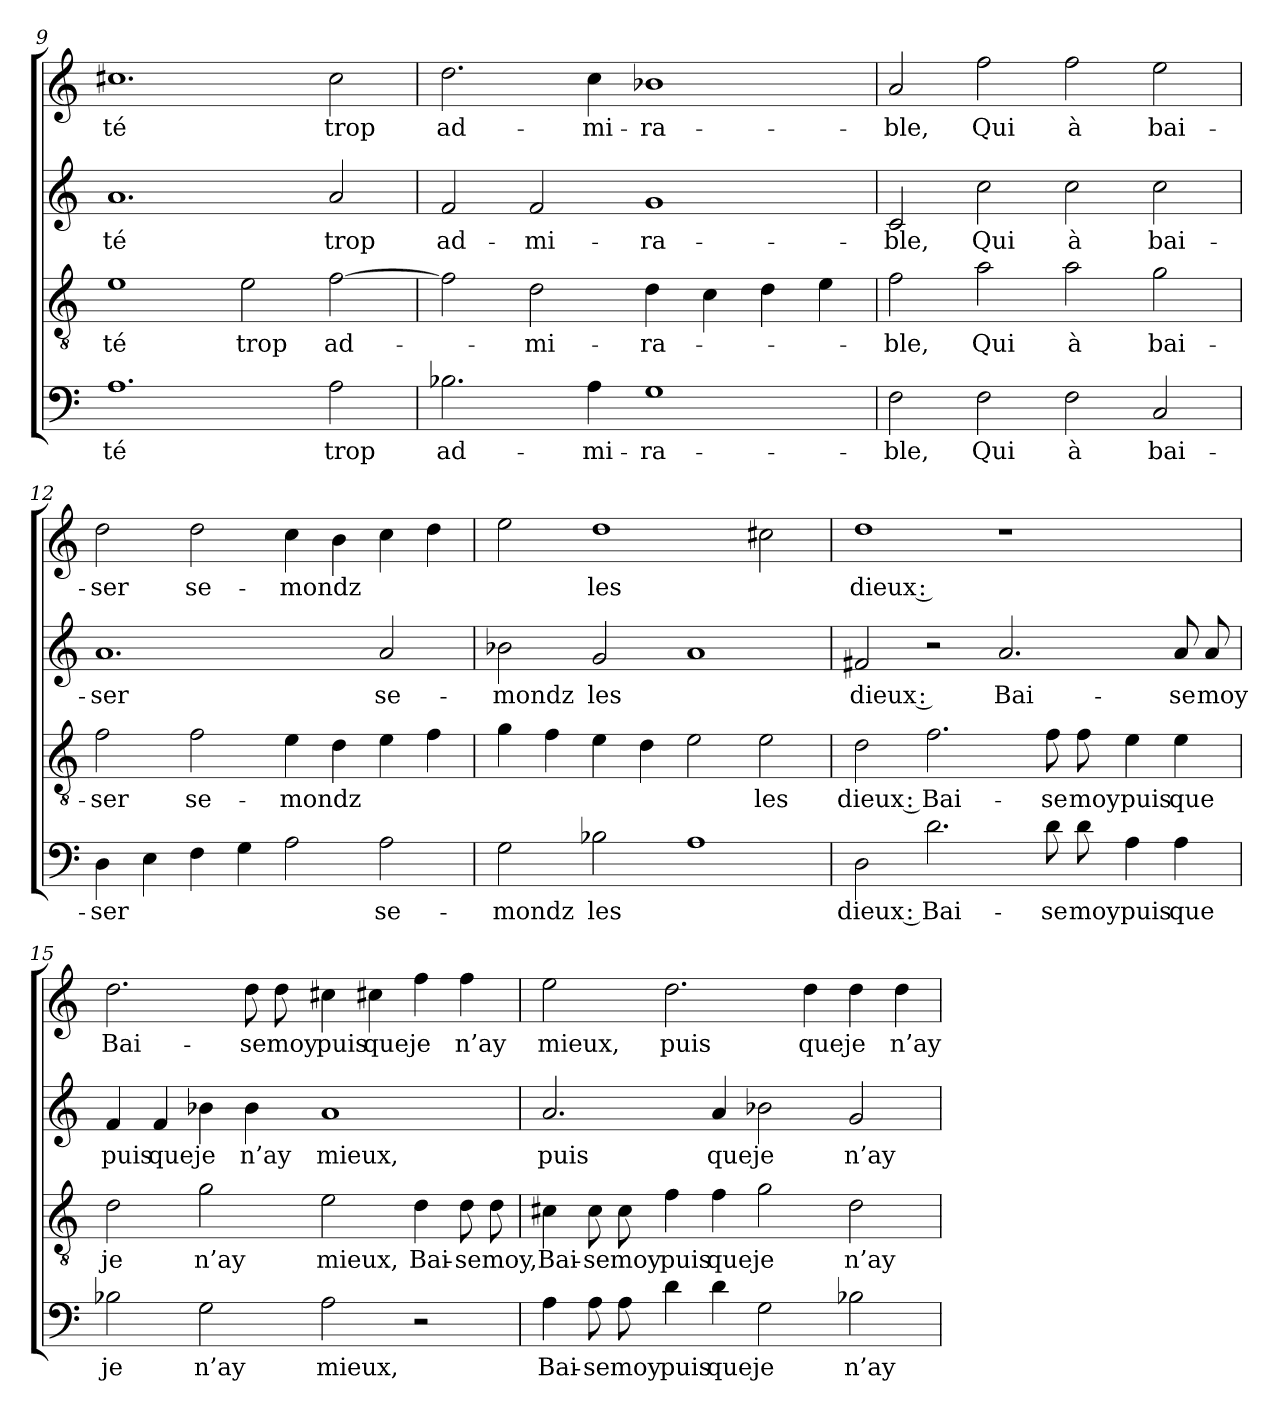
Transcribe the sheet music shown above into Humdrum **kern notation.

**kern	**text	**kern	**text	**kern	**text	**kern	**text
*part4	*part4	*part3	*part3	*part2	*part2	*part1	*part1
*staff4	*staff4	*staff3	*staff3	*staff2	*staff2	*staff1	*staff1
*clefF4	*	*clefGv2	*	*clefG2	*	*clefG2	*
*k[]	*	*k[]	*	*k[]	*	*k[]	*
=9	=9	=9	=9	=9	=9	=9	=9
1.A	-té	1e	-té	1.a	-té	1.cc#X	-té
.	.	2e	trop	.	.	.	.
2A	trop	[2f	ad-	2a	trop	2cc#	trop
!!LO:LB:g=z
=10	=10	=10	=10	=10	=10	=10	=10
2.B-X	ad-	2f]	.	2f	ad-	2.dd	ad-
.	.	2d	-mi-	2f	-mi-	.	.
4A	-mi-	.	.	.	.	4cc	-mi-
1G	-ra-	4d	-ra-	1g	-ra-	1b-X	-ra-
.	.	4c	.	.	.	.	.
.	.	4d	.	.	.	.	.
.	.	4e	.	.	.	.	.
=11	=11	=11	=11	=11	=11	=11	=11
2F	-ble,	2f	-ble,	2c	-ble,	2a	-ble,
2F	Qui	2a	Qui	2cc	Qui	2ff	Qui
2F	à	2a	à	2cc	à	2ff	à
2C	bai-	2g	bai-	2cc	bai-	2ee	bai-
=12	=12	=12	=12	=12	=12	=12	=12
4D	-ser	2f	-ser	1.a	-ser	2dd	-ser
4E	.	.	.	.	.	.	.
4F	.	2f	se-	.	.	2dd	se-
4G	.	.	.	.	.	.	.
2A	.	4e	-mondz	.	.	4cc	-mondz
.	.	4d	.	.	.	4b	.
2A	se-	4e	.	2a	se-	4cc	.
.	.	4f	.	.	.	4dd	.
=13	=13	=13	=13	=13	=13	=13	=13
2G	-mondz	4g	.	2b-X	-mondz	2ee	.
.	.	4f	.	.	.	.	.
2B-X	les	4e	.	2g	les	1dd	les
.	.	4d	.	.	.	.	.
1A	.	2e	.	1a	.	.	.
.	.	2e	les	.	.	2cc#X	.
!!LO:PB:g=z
=14	=14	=14	=14	=14	=14	=14	=14
2D	dieux :	2d	dieux :	2f#X	dieux :	1dd	dieux :
2.d	Bai-	2.f	Bai-	2r	.	.	.
.	.	.	.	2.a	Bai-	1r	.
8d	-se	8f	-se	.	.	.	.
8d	moy	8f	moy	.	.	.	.
4A	puis	4e	puis	.	.	.	.
4A	que	4e	que	8a	-se	.	.
.	.	.	.	8a	moy	.	.
=15	=15	=15	=15	=15	=15	=15	=15
2B-X	je	2d	je	4f	puis	2.dd	Bai-
.	.	.	.	4f	que	.	.
2G	n’ay	2g	n’ay	4b-X	je	.	.
.	.	.	.	4b-	n’ay	8dd	-se
.	.	.	.	.	.	8dd	moy
2A	mieux,	2e	mieux,	1a	mieux,	4cc#X	puis
.	.	.	.	.	.	4cc#X	que
2r	.	4d	Bai-	.	.	4ff	je
.	.	8d	-se	.	.	4ff	n’ay
.	.	8d	moy,	.	.	.	.
=16	=16	=16	=16	=16	=16	=16	=16
4A	Bai-	4c#X	Bai-	2.a	puis	2ee	mieux,
8A	-se	8c#	-se	.	.	.	.
8A	moy	8c#	moy	.	.	.	.
4d	puis	4f	puis	.	.	2.dd	puis
4d	que	4f	que	4a	que	.	.
2G	je	2g	je	2b-X	je	.	.
.	.	.	.	.	.	4dd	que
2B-X	n’ay	2d	n’ay	2g	n’ay	4dd	je
.	.	.	.	.	.	4dd	n’ay
=	=	=	=	=	=	=	=
*-	*-	*-	*-	*-	*-	*-	*-
